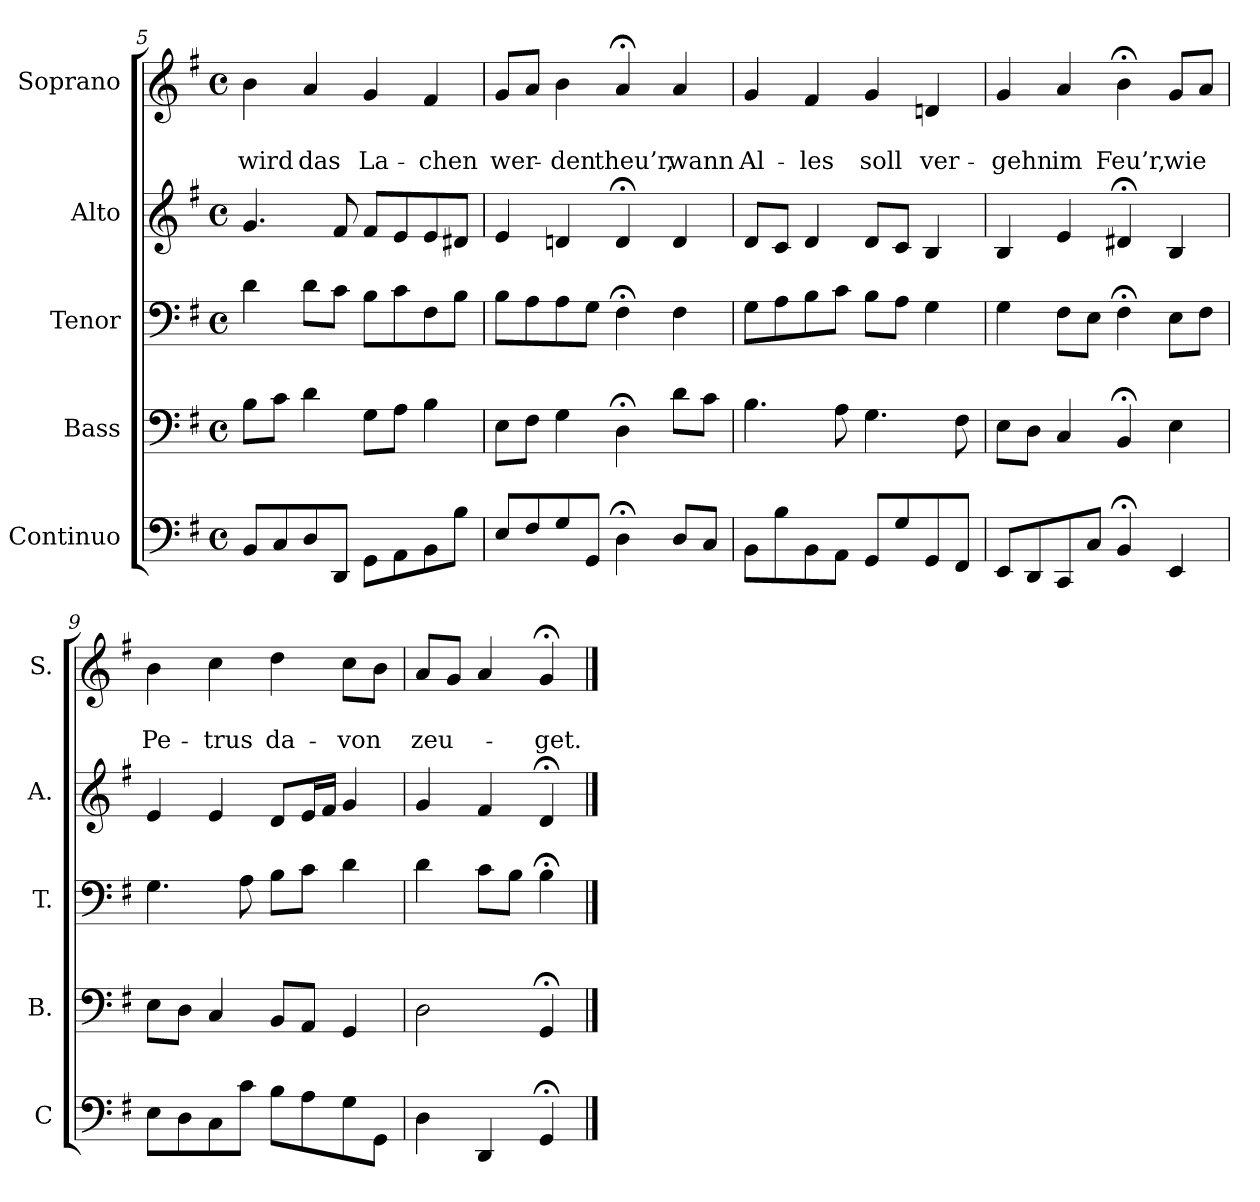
**kern	**kern	**kern	**kern	**kern	**text	**text
*part5	*part4	*part3	*part2	*part1	*part1	*part1
*staff5	*staff4	*staff3	*staff2	*staff1	*staff1	*staff1
*I"Continuo	*I"Bass	*I"Tenor	*I"Alto	*I"Soprano	*	*
*I'C	*I'B.	*I'T.	*I'A.	*I'S.	*	*
*clefF4	*clefF4	*clefF4	*clefG2	*clefG2	*	*
*k[f#]	*k[f#]	*k[f#]	*k[f#]	*k[f#]	*	*
*G:	*G:	*G:	*G:	*G:	*	*
*M4/4	*M4/4	*M4/4	*M4/4	*M4/4	*	*
*met(c)	*met(c)	*met(c)	*met(c)	*met(c)	*	*
=5	=5	=5	=5	=5	=5	=5
8BB/L	8B\L	4d\	4.g/	4b\	.	wird
8C/	8c\J	.	.	.	.	.
8D/	4d\	8d\L	.	4a/	.	das
8DD/J	.	8c\J	8f#/	.	.	.
8GG\L	8G\L	8B\L	8f#/L	4g/	.	La-
8AA\	8A\J	8c\	8e/	.	.	.
8BB\	4B\	8F#\	8e/	4f#/	.	-chen
8B\J	.	8B\J	8d#X/J	.	.	.
=6	=6	=6	=6	=6	=6	=6
8E/L	8E\L	8B\L	4e/	8g/L	.	wer-
8F#/	8F#\J	8A\	.	8a/J	.	.
8G/	4G\	8A\	4dn/	4b\	.	-den
8GG/J	.	8G\J	.	.	.	.
4D;<\	4D;<\	4F#;<\	4d;</	4a;</	.	theu’r,
8D/L	8d\L	4F#\	4d/	4a/	.	wann
8C/J	8c\J	.	.	.	.	.
=7	=7	=7	=7	=7	=7	=7
8BB\L	4.B\	8G\L	8d/L	4g/	.	Al-
8B\	.	8A\	8c/J	.	.	.
8BB\	.	8B\	4d/	4f#/	.	-les
8AA\J	8A\	8c\J	.	.	.	.
8GG/L	4.G\	8B\L	8d/L	4g/	.	soll
8G/	.	8A\J	8c/J	.	.	.
8GG/	.	4G\	4B/	4dn/	.	ver-
8FF#/J	8F#\	.	.	.	.	.
!!LO:PB:g=z
=8	=8	=8	=8	=8	=8	=8
8EE/L	8E\L	4G\	4B/	4g/	.	-gehn
8DD/	8D\J	.	.	.	.	.
8CC/	4C/	8F#\L	4e/	4a/	.	im
8C/J	.	8E\J	.	.	.	.
4BB;</	4BB;</	4F#;<\	4d#X;</	4b;<\	.	Feu’r,
4EE/	4E\	8E\L	4B/	8g/L	.	wie
.	.	8F#\J	.	8a/J	.	.
=9	=9	=9	=9	=9	=9	=9
8E\L	8E\L	4.G\	4e/	4b\	.	Pe-
8D\	8D\J	.	.	.	.	.
8C\	4C/	.	4e/	4cc\	.	-trus
8c\J	.	8A\	.	.	.	.
8B\L	8BB/L	8B\L	8d/L	4dd\	.	da-
8A\	8AA/J	8c\J	16e/L	.	.	.
.	.	.	16f#/JJ	.	.	.
8G\	4GG/	4d\	4g/	8cc\L	.	-von
8GG\J	.	.	.	8b\J	.	.
=10	=10	=10	=10	=10	=10	=10
4D\	2D\	4d\	4g/	8a/L	.	zeu-
.	.	.	.	8g/J	.	.
4DD/	.	8c\L	4f#/	4a/	.	.
.	.	8B\J	.	.	.	.
4GG;</	4GG;</	4B;<\	4d;</	4g;</	.	-get.
==	==	==	==	==	==	==
*-	*-	*-	*-	*-	*-	*-
